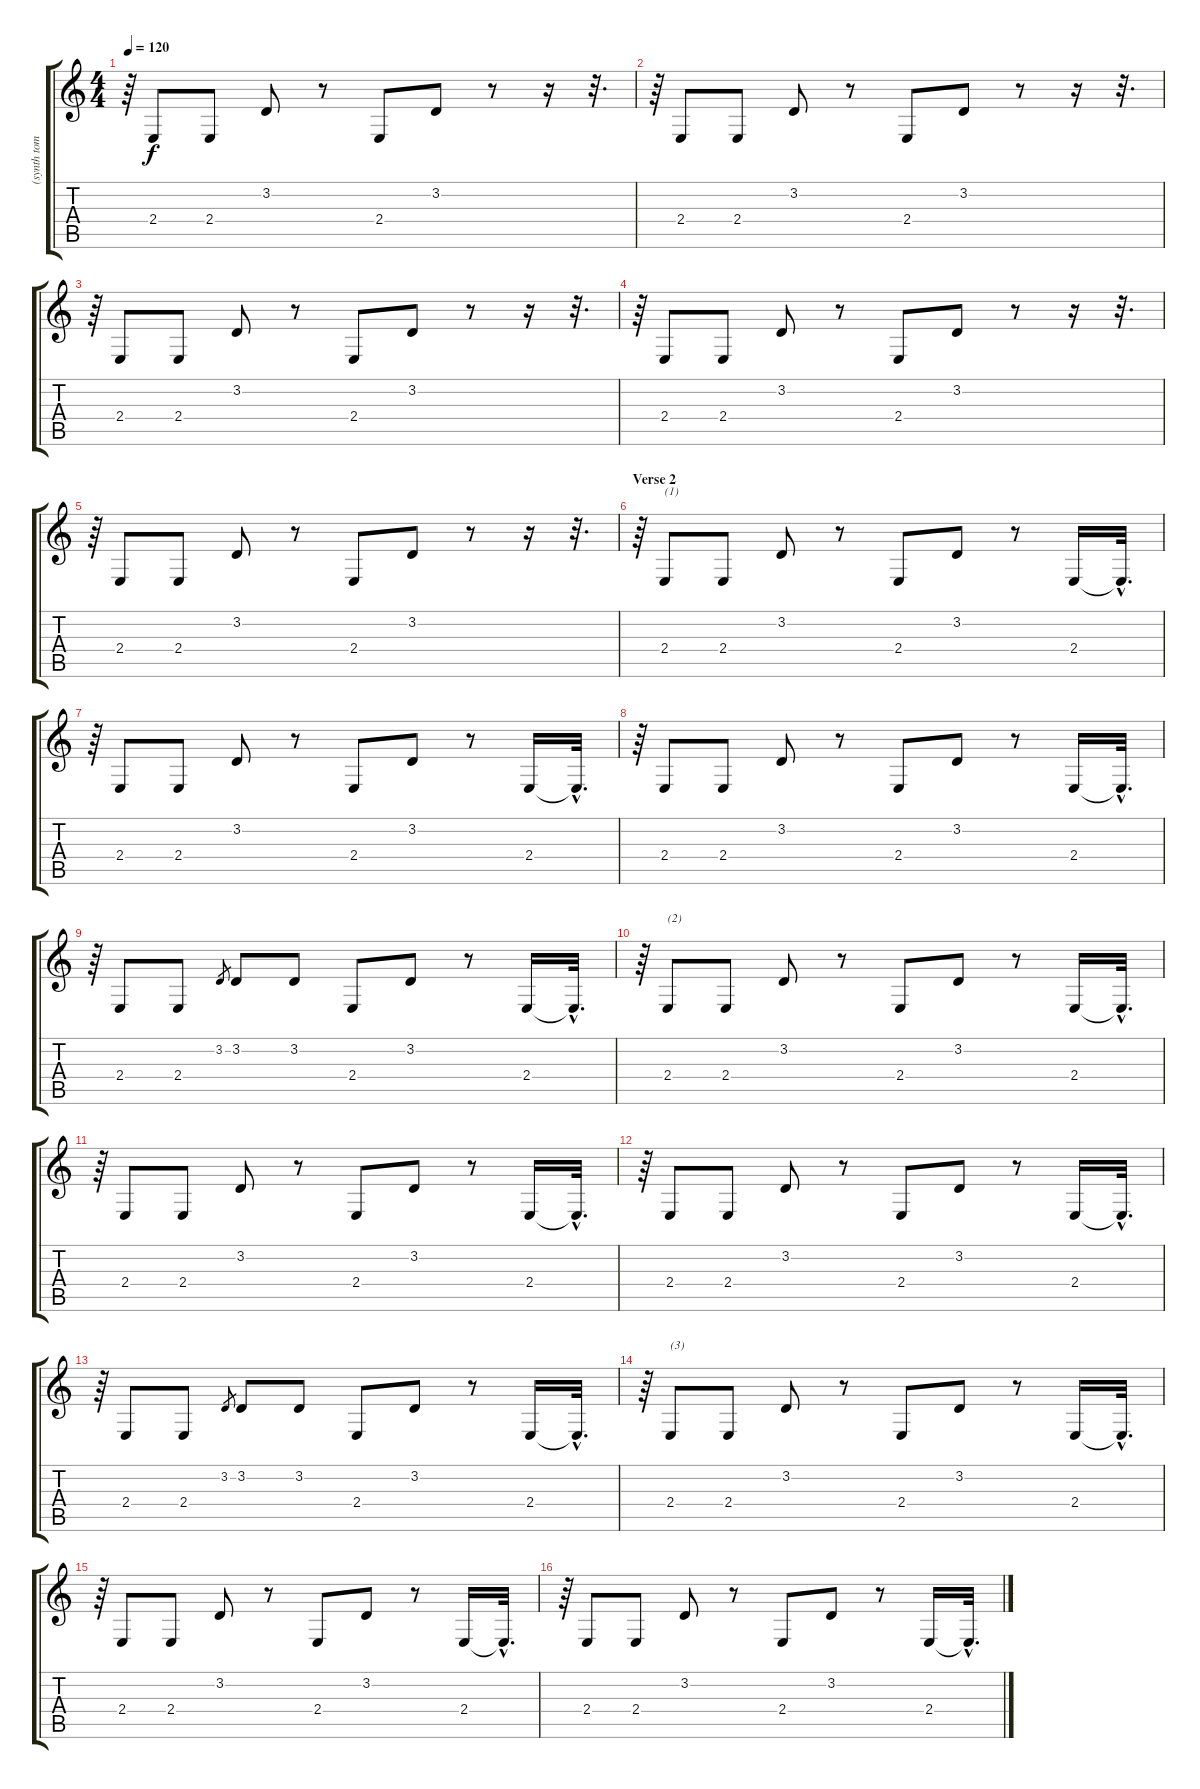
\track ("(synth toms stereo)" "(synth tom") {instrument melodictom}
\staff {score tabs}
\tuning (E4 B3 G3 D3 A2 E2) {hide}
\ts (4 4)
\tempo 120
\clef g2
\ks c
r.64{dy f} 2.4.8 2.4.8 3.2.8 r.8 2.4.8 3.2.8 r.8 r.16 r.32{d} |
r.64 2.4.8 2.4.8 3.2.8 r.8 2.4.8 3.2.8 r.8 r.16 r.32{d} |
r.64 2.4.8 2.4.8 3.2.8 r.8 2.4.8 3.2.8 r.8 r.16 r.32{d} |
r.64 2.4.8 2.4.8 3.2.8 r.8 2.4.8 3.2.8 r.8 r.16 r.32{d} |
r.64 2.4.8 2.4.8 3.2.8 r.8 2.4.8 3.2.8 r.8 r.16 r.32{d} |
\section ("" "Verse 2")
r.64 2.4.8{txt "(1)"} 2.4.8 3.2.8 r.8 2.4.8 3.2.8 r.8 2.4.16 2.4{hac t}.32{d} |
r.64 2.4.8 2.4.8 3.2.8 r.8 2.4.8 3.2.8 r.8 2.4.16 2.4{hac t}.32{d} |
r.64 2.4.8 2.4.8 3.2.8 r.8 2.4.8 3.2.8 r.8 2.4.16 2.4{hac t}.32{d} |
r.64 2.4.8 2.4.8 3.2.8{gr} 3.2.8 3.2.8 2.4.8 3.2.8 r.8 2.4.16 2.4{hac t}.32{d} |
r.64 2.4.8{txt "(2)"} 2.4.8 3.2.8 r.8 2.4.8 3.2.8 r.8 2.4.16 2.4{hac t}.32{d} |
r.64 2.4.8 2.4.8 3.2.8 r.8 2.4.8 3.2.8 r.8 2.4.16 2.4{hac t}.32{d} |
r.64 2.4.8 2.4.8 3.2.8 r.8 2.4.8 3.2.8 r.8 2.4.16 2.4{hac t}.32{d} |
r.64 2.4.8 2.4.8 3.2.8{gr} 3.2.8 3.2.8 2.4.8 3.2.8 r.8 2.4.16 2.4{hac t}.32{d} |
r.64 2.4.8{txt "(3)"} 2.4.8 3.2.8 r.8 2.4.8 3.2.8 r.8 2.4.16 2.4{hac t}.32{d} |
r.64 2.4.8 2.4.8 3.2.8 r.8 2.4.8 3.2.8 r.8 2.4.16 2.4{hac t}.32{d} |
r.64 2.4.8 2.4.8 3.2.8 r.8 2.4.8 3.2.8 r.8 2.4.16 2.4{hac t}.32{d}
